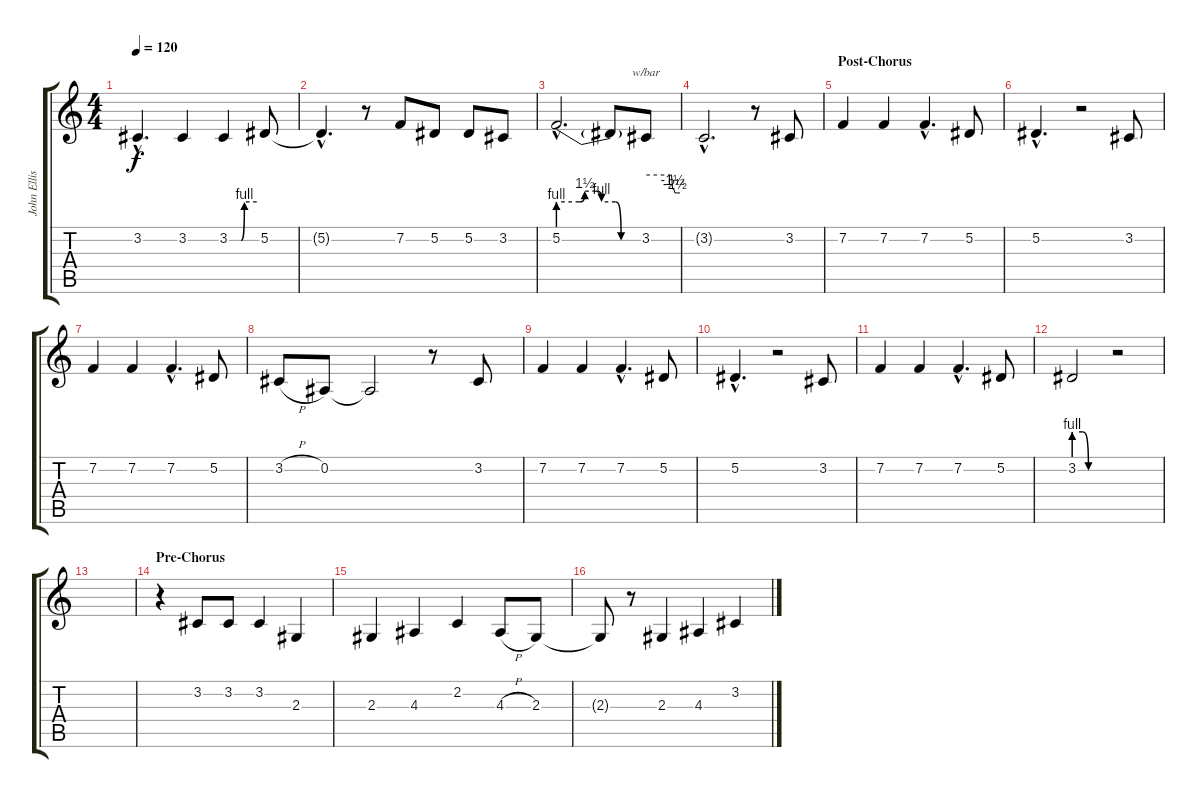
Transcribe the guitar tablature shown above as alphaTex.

\track ("John Ellis - Vocals" "John Ellis") {instrument flute}
\staff {score tabs}
\tuning (Eb4 Bb3 Gb3 Db3 Ab2 Eb2) {hide}
\ts (4 4)
\tempo 120
\clef g2
\ks c
3.2{hac}.4{d dy f} 3.2.4 3.2{be (custom 0 0 26 0 33 4 60 4)}.4 5.2.8 |
5.2{hac t}.4{d} r.8 7.2.8 5.2.8 5.2.8 3.2.8 |
5.2{be (custom 0 4 15 4 19 6 27 6 31 4 41 4 45 0 60 0) hac}.2{d} 5.2{t}.8 3.2.8{tbe (custom default 0 0 45 0 47 -6 49 -6 51 -10 60 -10) volume 9} |
3.2{hac t}.2{d} r.8{volume 16} 3.2.8 |
\section ("" "Post-Chorus")
7.2.4 7.2.4 7.2{hac}.4{d} 5.2.8 |
5.2{hac}.4{d} r.2 3.2.8 |
7.2.4 7.2.4 7.2{hac}.4{d} 5.2.8 |
3.2{h}.8 0.2.8 0.2{t}.2 r.8 3.2.8 |
7.2.4 7.2.4 7.2{hac}.4{d} 5.2.8 |
5.2{hac}.4{d} r.2 3.2.8 |
7.2.4 7.2.4 7.2{hac}.4{d} 5.2.8 |
3.2{be (custom 0 4 15 4 25 0 40 0 60 0)}.2 r.2 |
|
\section ("" "Pre-Chorus")
r.4{volume 13} 3.2.8 3.2.8 3.2.4 2.3.4 |
2.3.4 4.3.4 2.2.4 4.3{h}.8{volume 7} 2.3.8 |
2.3{t}.8 r.8{volume 13} 2.3.4 4.3.4 3.2.4
